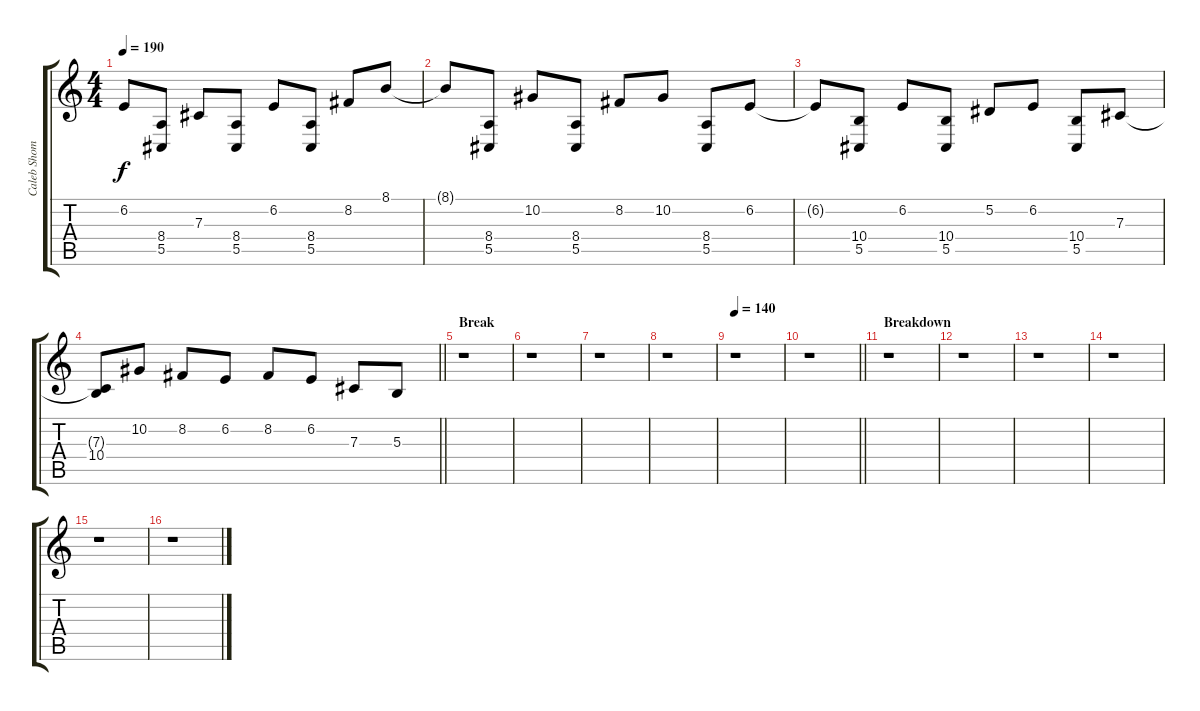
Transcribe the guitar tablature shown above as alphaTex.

\track ("Caleb Shomo" "Caleb Shom") {instrument pad3polysynth}
\staff {score tabs}
\tuning (Eb4 Bb3 Gb3 Db3 Ab2 Db2) {hide}
\ts (4 4)
\tempo 190
\clef g2
\ks c
6.2{t}.8{dy f} (8.4 5.5).8 7.3.8 (8.4 5.5).8 6.2.8 (8.4 5.5).8 8.2.8 8.1.8 |
8.1{t}.8 (8.4 5.5).8 10.2.8 (8.4 5.5).8 8.2.8 10.2.8 (8.4 5.5).8 6.2.8 |
6.2{t}.8 (10.4 5.5).8 6.2.8 (10.4 5.5).8 5.2.8 6.2.8 (10.4 5.5).8 7.3.8 |
\barLineRight lightlight
(7.3{t} 10.4).8 10.2.8 8.2.8 6.2.8 8.2.8 6.2.8 7.3.8 5.3.8 |
\section ("" "Break")
r.1 |
r.1 |
r.1 |
r.1 |
\tempo 143
\tempo 140
r.1 |
\barLineRight lightlight
r.1 |
\section ("" "Breakdown")
r.1 |
r.1 |
r.1 |
r.1 |
r.1 |
r.1
